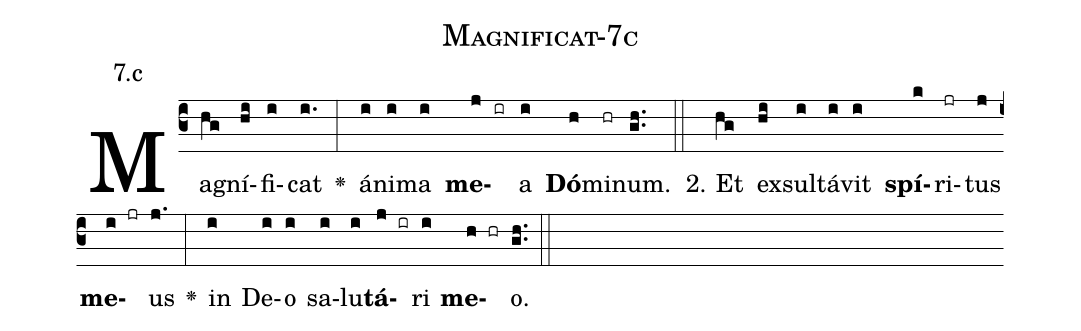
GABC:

name: Magnificat-7c;
annotation: 7.c;
%%
(c3)Ma(hg)gní(hi)fi(i)cat(i.) <v>\greheightstar</v>(:) á(i)ni(i)ma(i) <b>me</b>(j ir)a(i) <b>Dó</b>(h)mi(hr)num.(gh..) (::)
2. Et(hg) ex(hi)sul(i)tá(i)vit(i) <b>spí</b>(k)ri(jr)tus(j) <b>me</b>(i jr)us(j.) <v>\greheightstar</v>(:) in(i) De(i)o(i) sa(i)lu(i)<b>tá</b>(j ir)ri(i) <b>me</b>(h hr)o.(gh..) (::)


%E(i) u(i) o(j) u(i) a(h) e.(gh..) (::)
